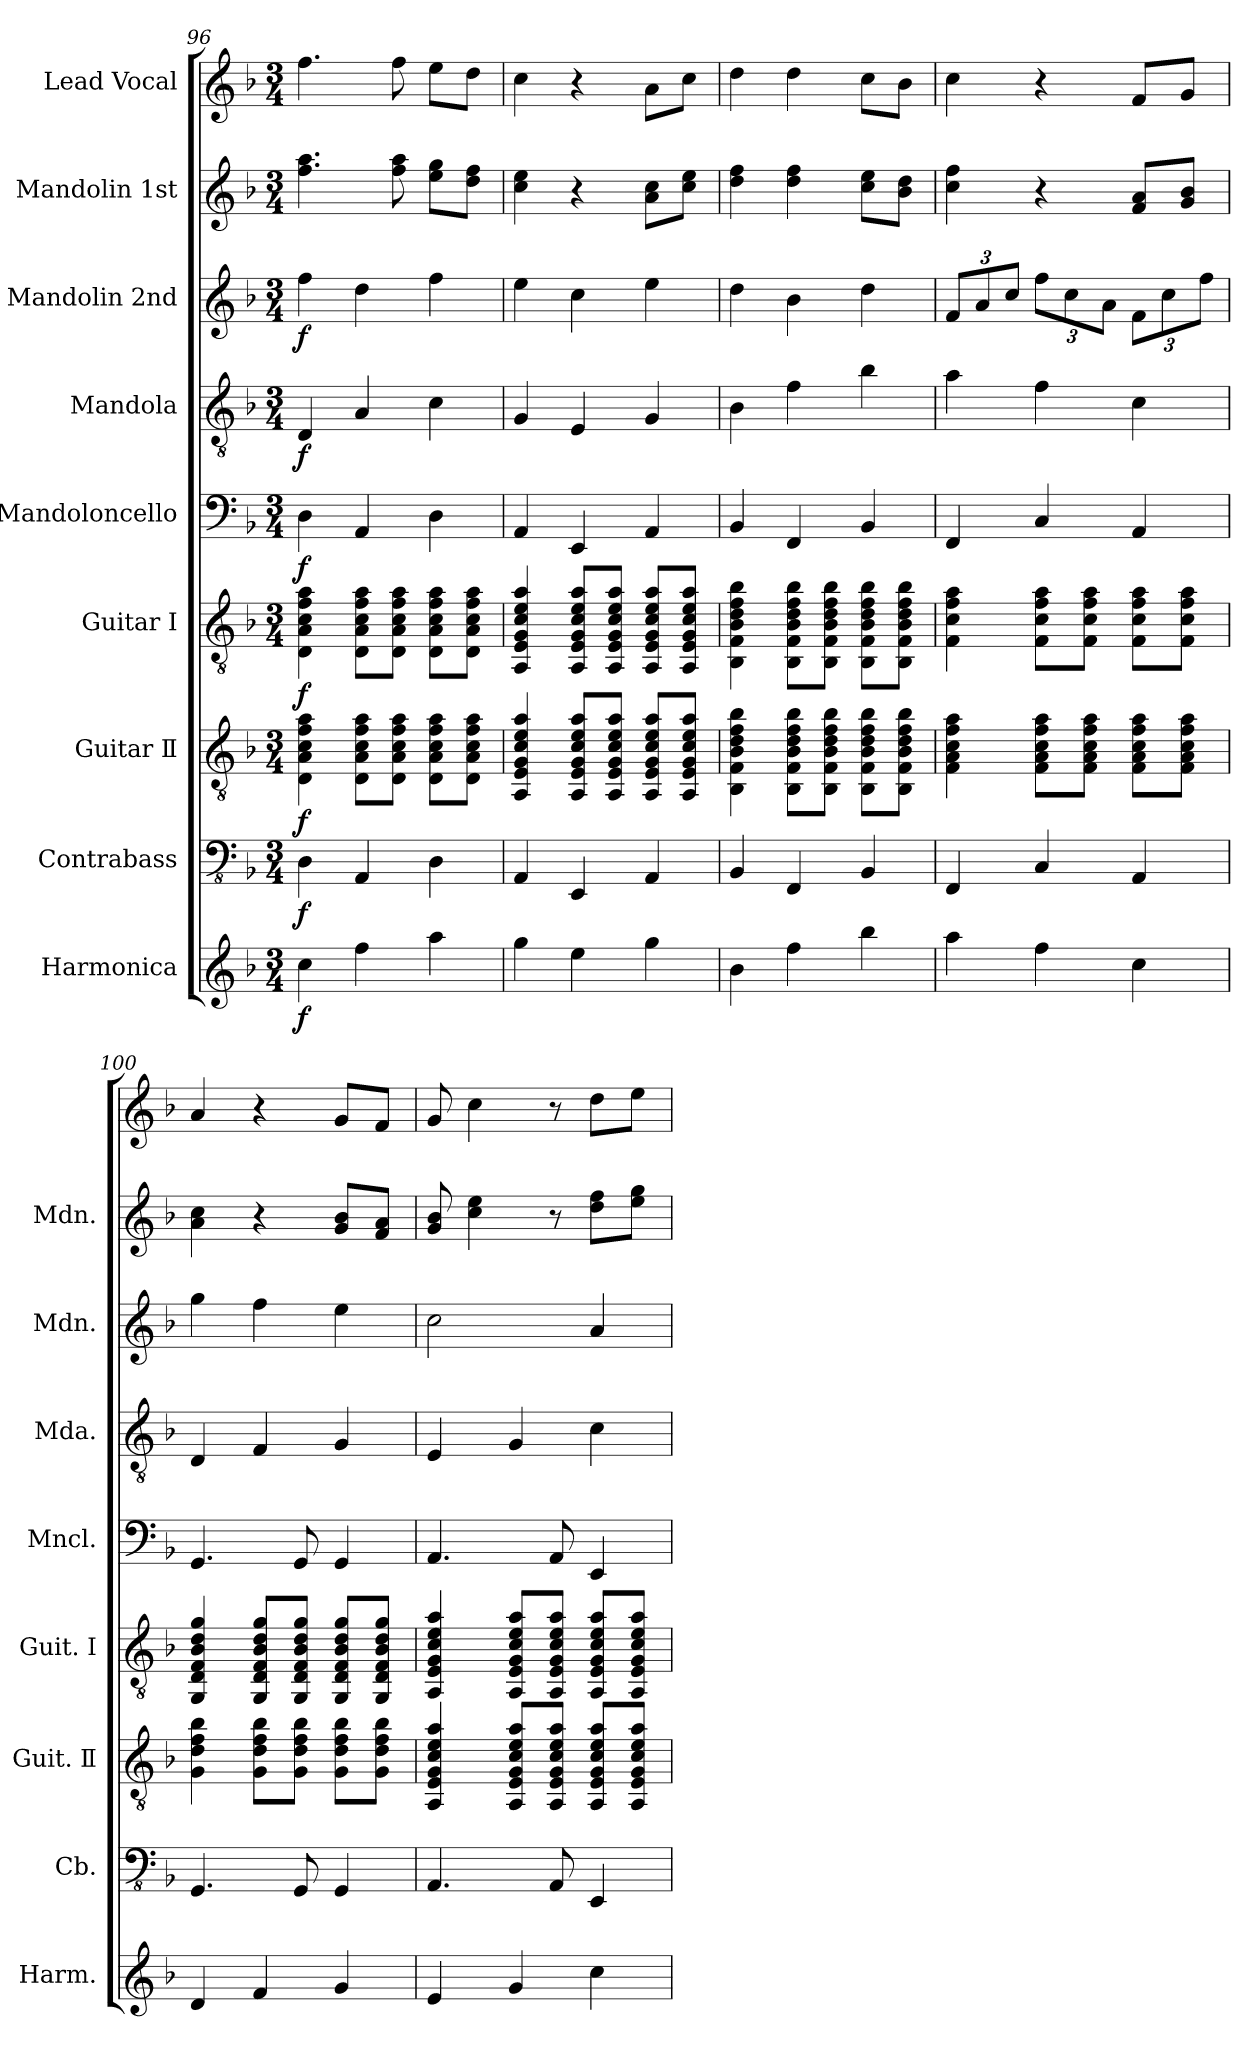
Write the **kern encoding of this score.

**kern	**dynam	**kern	**dynam	**kern	**dynam	**kern	**dynam	**kern	**dynam	**kern	**dynam	**kern	**dynam	**kern	**kern
*part9	*part9	*part8	*part8	*part7	*part7	*part6	*part6	*part5	*part5	*part4	*part4	*part3	*part3	*part2	*part1
*staff9	*staff9	*staff8	*staff8	*staff7	*staff7	*staff6	*staff6	*staff5	*staff5	*staff4	*staff4	*staff3	*staff3	*staff2	*staff1
*I"Harmonica	*	*I"Contrabass	*	*I"Guitar Ⅱ	*	*I"Guitar Ⅰ	*	*I"Mandoloncello	*	*I"Mandola	*	*I"Mandolin 2nd	*	*I"Mandolin 1st	*I"Lead Vocal
*I'Harm.	*	*I'Cb.	*	*I'Guit. Ⅱ	*	*I'Guit. Ⅰ	*	*I'Mncl.	*	*I'Mda.	*	*I'Mdn.	*	*I'Mdn.	*
*clefG2	*	*clefFv4	*	*clefGv2	*	*clefGv2	*	*clefF4	*	*clefGv2	*	*clefG2	*	*clefG2	*clefG2
*k[b-]	*	*k[b-]	*	*k[b-]	*	*k[b-]	*	*k[b-]	*	*k[b-]	*	*k[b-]	*	*k[b-]	*k[b-]
*M3/4	*	*M3/4	*	*M3/4	*	*M3/4	*	*M3/4	*	*M3/4	*	*M3/4	*	*M3/4	*M3/4
=96	=96	=96	=96	=96	=96	=96	=96	=96	=96	=96	=96	=96	=96	=96	=96
4cc	f	4DD	f	4D 4A 4c 4f 4a	f	4D 4A 4c 4f 4a	f	4D	f	4D	f	4ff	f	4.ff 4.aa	4.ff
4ff	.	4AAA	.	8D 8A 8c 8f 8aL	.	8D 8A 8c 8f 8aL	.	4AA	.	4A	.	4dd	.	.	.
.	.	.	.	8D 8A 8c 8f 8aJ	.	8D 8A 8c 8f 8aJ	.	.	.	.	.	.	.	8ff 8aa	8ff
4aa	.	4DD	.	8D 8A 8c 8f 8aL	.	8D 8A 8c 8f 8aL	.	4D	.	4c	.	4ff	.	8ee 8ggL	8eeL
.	.	.	.	8D 8A 8c 8f 8aJ	.	8D 8A 8c 8f 8aJ	.	.	.	.	.	.	.	8dd 8ffJ	8ddJ
=97	=97	=97	=97	=97	=97	=97	=97	=97	=97	=97	=97	=97	=97	=97	=97
4gg	.	4AAA	.	4AA 4E 4G 4c 4e 4a	.	4AA 4E 4G 4c 4e 4a	.	4AA	.	4G	.	4ee	.	4cc 4ee	4cc
4ee	.	4EEE	.	8AA 8E 8G 8c 8e 8aL	.	8AA 8E 8G 8c 8e 8aL	.	4EE	.	4E	.	4cc	.	4r	4r
.	.	.	.	8AA 8E 8G 8c 8e 8aJ	.	8AA 8E 8G 8c 8e 8aJ	.	.	.	.	.	.	.	.	.
4gg	.	4AAA	.	8AA 8E 8G 8c 8e 8aL	.	8AA 8E 8G 8c 8e 8aL	.	4AA	.	4G	.	4ee	.	8a 8ccL	8aL
.	.	.	.	8AA 8E 8G 8c 8e 8aJ	.	8AA 8E 8G 8c 8e 8aJ	.	.	.	.	.	.	.	8cc 8eeJ	8ccJ
=98	=98	=98	=98	=98	=98	=98	=98	=98	=98	=98	=98	=98	=98	=98	=98
4b-	.	4BBB-	.	4BB- 4F 4B- 4d 4f 4b-	.	4BB- 4F 4B- 4d 4f 4b-	.	4BB-	.	4B-	.	4dd	.	4dd 4ff	4dd
4ff	.	4FFF	.	8BB- 8F 8B- 8d 8f 8b-L	.	8BB- 8F 8B- 8d 8f 8b-L	.	4FF	.	4f	.	4b-	.	4dd 4ff	4dd
.	.	.	.	8BB- 8F 8B- 8d 8f 8b-J	.	8BB- 8F 8B- 8d 8f 8b-J	.	.	.	.	.	.	.	.	.
4bb-	.	4BBB-	.	8BB- 8F 8B- 8d 8f 8b-L	.	8BB- 8F 8B- 8d 8f 8b-L	.	4BB-	.	4b-	.	4dd	.	8cc 8eeL	8ccL
.	.	.	.	8BB- 8F 8B- 8d 8f 8b-J	.	8BB- 8F 8B- 8d 8f 8b-J	.	.	.	.	.	.	.	8b- 8ddJ	8b-J
=99	=99	=99	=99	=99	=99	=99	=99	=99	=99	=99	=99	=99	=99	=99	=99
4aa	.	4FFF	.	4F 4A 4c 4f 4a	.	4F 4c 4f 4a	.	4FF	.	4a	.	12fL	.	4cc 4ff	4cc
.	.	.	.	.	.	.	.	.	.	.	.	12a	.	.	.
.	.	.	.	.	.	.	.	.	.	.	.	12ccJ	.	.	.
4ff	.	4CC	.	8F 8A 8c 8f 8aL	.	8F 8c 8f 8aL	.	4C	.	4f	.	12ffL	.	4r	4r
.	.	.	.	.	.	.	.	.	.	.	.	12cc	.	.	.
.	.	.	.	8F 8A 8c 8f 8aJ	.	8F 8c 8f 8aJ	.	.	.	.	.	.	.	.	.
.	.	.	.	.	.	.	.	.	.	.	.	12aJ	.	.	.
4cc	.	4AAA	.	8F 8A 8c 8f 8aL	.	8F 8c 8f 8aL	.	4AA	.	4c	.	12fL	.	8f 8aL	8fL
.	.	.	.	.	.	.	.	.	.	.	.	12cc	.	.	.
.	.	.	.	8F 8A 8c 8f 8aJ	.	8F 8c 8f 8aJ	.	.	.	.	.	.	.	8g 8b-J	8gJ
.	.	.	.	.	.	.	.	.	.	.	.	12ffJ	.	.	.
=100	=100	=100	=100	=100	=100	=100	=100	=100	=100	=100	=100	=100	=100	=100	=100
4d	.	4.GGG	.	4G 4d 4f 4b-	.	4GG 4D 4F 4B- 4d 4g	.	4.GG	.	4D	.	4gg	.	4a 4cc	4a
4f	.	.	.	8G 8d 8f 8b-L	.	8GG 8D 8F 8B- 8d 8gL	.	.	.	4F	.	4ff	.	4r	4r
.	.	8GGG	.	8G 8d 8f 8b-J	.	8GG 8D 8F 8B- 8d 8gJ	.	8GG	.	.	.	.	.	.	.
4g	.	4GGG	.	8G 8d 8f 8b-L	.	8GG 8D 8F 8B- 8d 8gL	.	4GG	.	4G	.	4ee	.	8g 8b-L	8gL
.	.	.	.	8G 8d 8f 8b-J	.	8GG 8D 8F 8B- 8d 8gJ	.	.	.	.	.	.	.	8f 8aJ	8fJ
=101	=101	=101	=101	=101	=101	=101	=101	=101	=101	=101	=101	=101	=101	=101	=101
4e	.	4.AAA	.	4AA 4E 4G 4c 4e 4a	.	4AA 4E 4G 4c 4e 4a	.	4.AA	.	4E	.	2cc	.	8g 8b-	8g
.	.	.	.	.	.	.	.	.	.	.	.	.	.	4cc 4ee	4cc
4g	.	.	.	8AA 8E 8G 8c 8e 8aL	.	8AA 8E 8G 8c 8e 8aL	.	.	.	4G	.	.	.	.	.
.	.	8AAA	.	8AA 8E 8G 8c 8e 8aJ	.	8AA 8E 8G 8c 8e 8aJ	.	8AA	.	.	.	.	.	8r	8r
4cc	.	4EEE	.	8AA 8E 8G 8c 8e 8aL	.	8AA 8E 8G 8c 8e 8aL	.	4EE	.	4c	.	4a	.	8dd 8ffL	8ddL
.	.	.	.	8AA 8E 8G 8c 8e 8aJ	.	8AA 8E 8G 8c 8e 8aJ	.	.	.	.	.	.	.	8ee 8ggJ	8eeJ
=	=	=	=	=	=	=	=	=	=	=	=	=	=	=	=
*-	*-	*-	*-	*-	*-	*-	*-	*-	*-	*-	*-	*-	*-	*-	*-
